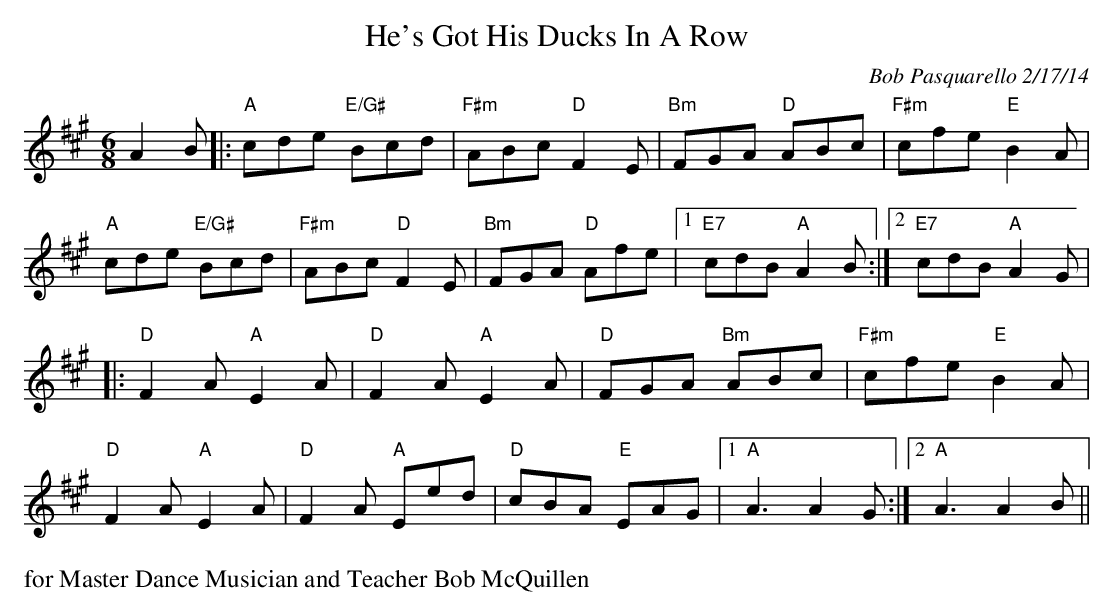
X:1
T: He's Got His Ducks In A Row
C: Bob Pasquarello 2/17/14
M: 6/8
L: 1/8
K:A
A2B|:"A" cde "E/G#"Bcd| "F#m"ABc "D"F2E| "Bm"FGA "D"ABc|"F#m"cfe "E"B2A|
"A"cde "E/G#"Bcd| "F#m"ABc "D"F2E|"Bm"FGA "D"Afe|1"E7"cdB "A"A2B:|2"E7"cdB "A"A2G|
|: "D"F2A "A"E2A| "D"F2A "A"E2A|"D"FGA "Bm"ABc|"F#m"cfe "E"B2A|
"D"F2A "A"E2A|"D" F2A "A"Eed|"D"cBA "E"EAG|1"A" A3 A2G:|2"A" A3 A2B||
